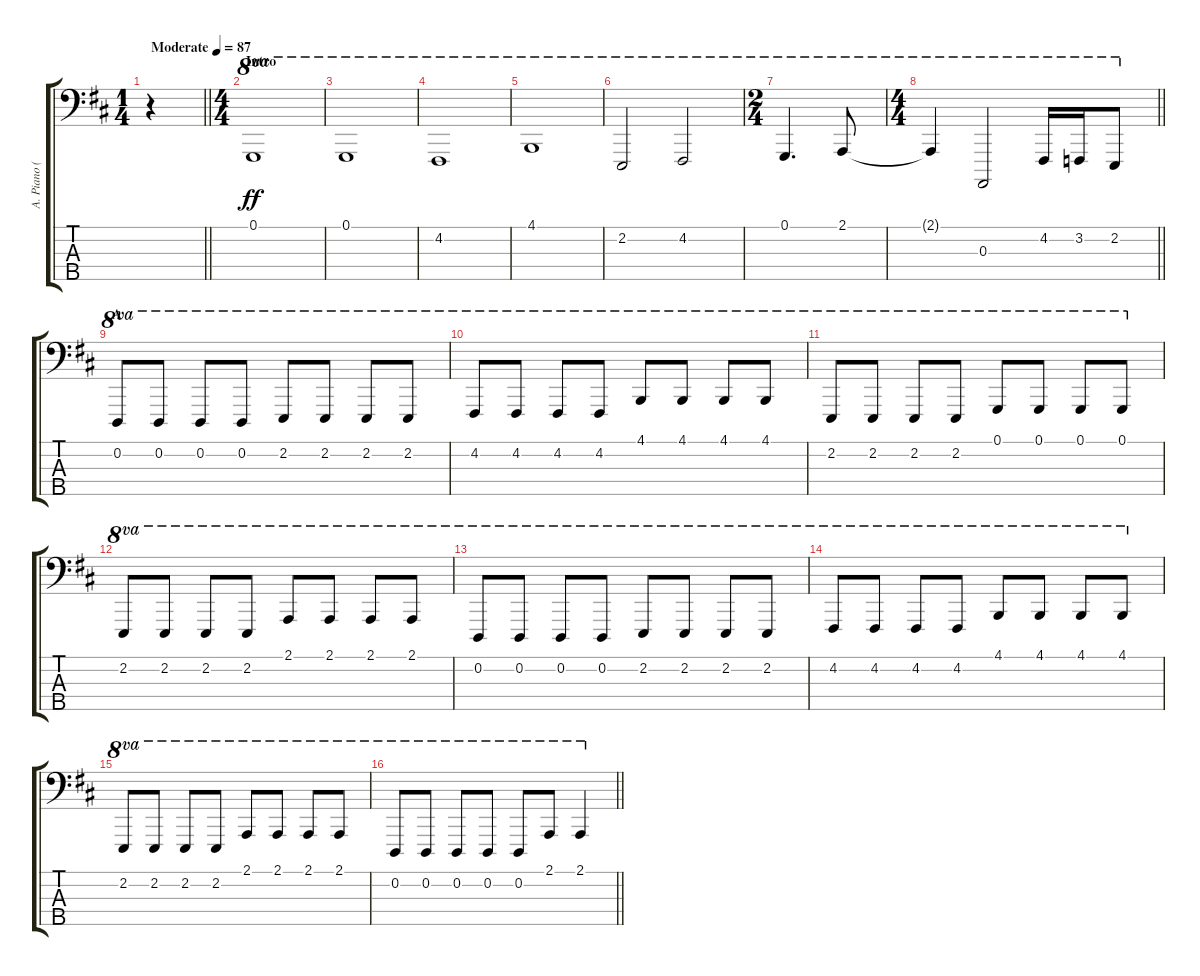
\track ("A. Piano (Left Hand)" "A. Piano (") {instrument acousticgrandpiano}
\staff {score tabs}
\tuning (G2 D2 A1 E1 B0) {hide}
\ts (1 4)
\tempo (87 "Moderate")
\clef f4
\barLineRight lightlight
\ks d
r.4{dy ff instrument acousticgrandpiano} |
\ts (4 4)
\section ("" "Intro")
0.1.1{ot 8va} |
0.1.1{ot 8va} |
4.2.1{ot 8va} |
4.1.1{ot 8va} |
2.2.2{ot 8va} 4.2.2{ot 8va} |
\ts (2 4)
0.1.4{d ot 8va} 2.1.8{ot 8va} |
\ts (4 4)
\barLineRight lightlight
2.1{t}.4{ot 8va} 0.3.2{ot 8va} 4.2.16{ot 8va} 3.2.16{ot 8va} 2.2.8{ot 8va} |
\section ("" "A")
0.2.8{ot 8va} 0.2.8{ot 8va} 0.2.8{ot 8va} 0.2.8{ot 8va} 2.2.8{ot 8va} 2.2.8{ot 8va} 2.2.8{ot 8va} 2.2.8{ot 8va} |
4.2.8{ot 8va} 4.2.8{ot 8va} 4.2.8{ot 8va} 4.2.8{ot 8va} 4.1.8{ot 8va} 4.1.8{ot 8va} 4.1.8{ot 8va} 4.1.8{ot 8va} |
2.2.8{ot 8va} 2.2.8{ot 8va} 2.2.8{ot 8va} 2.2.8{ot 8va} 0.1.8{ot 8va} 0.1.8{ot 8va} 0.1.8{ot 8va} 0.1.8{ot 8va} |
2.2.8{ot 8va} 2.2.8{ot 8va} 2.2.8{ot 8va} 2.2.8{ot 8va} 2.1.8{ot 8va} 2.1.8{ot 8va} 2.1.8{ot 8va} 2.1.8{ot 8va} |
0.2.8{ot 8va} 0.2.8{ot 8va} 0.2.8{ot 8va} 0.2.8{ot 8va} 2.2.8{ot 8va} 2.2.8{ot 8va} 2.2.8{ot 8va} 2.2.8{ot 8va} |
4.2.8{ot 8va} 4.2.8{ot 8va} 4.2.8{ot 8va} 4.2.8{ot 8va} 4.1.8{ot 8va} 4.1.8{ot 8va} 4.1.8{ot 8va} 4.1.8{ot 8va} |
2.2.8{ot 8va} 2.2.8{ot 8va} 2.2.8{ot 8va} 2.2.8{ot 8va} 2.1.8{ot 8va} 2.1.8{ot 8va} 2.1.8{ot 8va} 2.1.8{ot 8va} |
\barLineRight lightlight
0.2.8{ot 8va} 0.2.8{ot 8va} 0.2.8{ot 8va} 0.2.8{ot 8va} 0.2.8{ot 8va} 2.1.8{ot 8va} 2.1.4{ot 8va}
